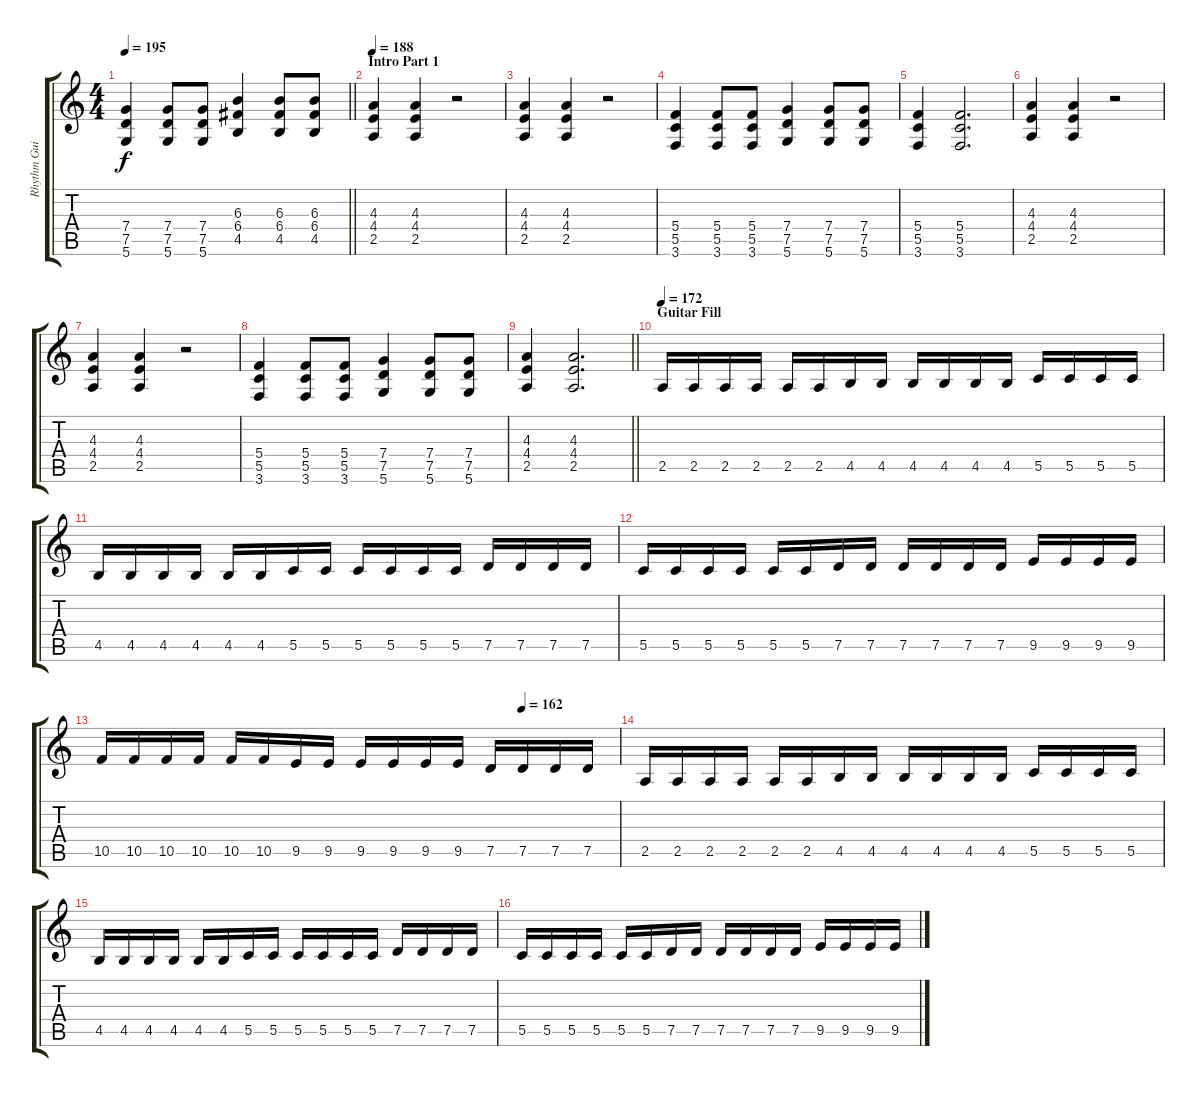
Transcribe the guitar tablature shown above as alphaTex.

\track ("Rhythm Guitar" "Rhythm Gui") {instrument distortionguitar}
\staff {score tabs}
\tuning (D4 A3 F3 C3 G2 D2) {hide}
\ts (4 4)
\tempo 195
\clef g2
\barLineRight lightlight
\ks c
(7.4 7.5 5.6).4{dy f} (7.4 7.5 5.6).8 (7.4 7.5 5.6).8 (6.3 6.4 4.5).4 (6.3 6.4 4.5).8 (6.3 6.4 4.5).8 |
\section ("" "Intro Part 1")
\tempo 188
(4.3 4.4 2.5).4 (4.3 4.4 2.5).4 r.2 |
(4.3 4.4 2.5).4 (4.3 4.4 2.5).4 r.2 |
(5.4 5.5 3.6).4 (5.4 5.5 3.6).8 (5.4 5.5 3.6).8 (7.4 7.5 5.6).4 (7.4 7.5 5.6).8 (7.4 7.5 5.6).8 |
(5.4 5.5 3.6).4 (5.4 5.5 3.6).2{d} |
(4.3 4.4 2.5).4 (4.3 4.4 2.5).4 r.2 |
(4.3 4.4 2.5).4 (4.3 4.4 2.5).4 r.2 |
(5.4 5.5 3.6).4 (5.4 5.5 3.6).8 (5.4 5.5 3.6).8 (7.4 7.5 5.6).4 (7.4 7.5 5.6).8 (7.4 7.5 5.6).8 |
\barLineRight lightlight
(4.3 4.4 2.5).4 (4.3 4.4 2.5).2{d} |
\section ("" "Guitar Fill")
\tempo 172
2.5.16{instrument distortionguitar} 2.5.16 2.5.16 2.5.16 2.5.16 2.5.16 4.5.16 4.5.16 4.5.16 4.5.16 4.5.16 4.5.16 5.5.16 5.5.16 5.5.16 5.5.16 |
4.5.16 4.5.16 4.5.16 4.5.16 4.5.16 4.5.16 5.5.16 5.5.16 5.5.16 5.5.16 5.5.16 5.5.16 7.5.16 7.5.16 7.5.16 7.5.16 |
5.5.16 5.5.16 5.5.16 5.5.16 5.5.16 5.5.16 7.5.16 7.5.16 7.5.16 7.5.16 7.5.16 7.5.16 9.5.16 9.5.16 9.5.16 9.5.16 |
\tempo (162 0.8125)
10.5.16 10.5.16 10.5.16 10.5.16 10.5.16 10.5.16 9.5.16 9.5.16 9.5.16 9.5.16 9.5.16 9.5.16 7.5.16 7.5.16 7.5.16 7.5.16 |
2.5.16 2.5.16 2.5.16 2.5.16 2.5.16 2.5.16 4.5.16 4.5.16 4.5.16 4.5.16 4.5.16 4.5.16 5.5.16 5.5.16 5.5.16 5.5.16 |
4.5.16 4.5.16 4.5.16 4.5.16 4.5.16 4.5.16 5.5.16 5.5.16 5.5.16 5.5.16 5.5.16 5.5.16 7.5.16 7.5.16 7.5.16 7.5.16 |
5.5.16 5.5.16 5.5.16 5.5.16 5.5.16 5.5.16 7.5.16 7.5.16 7.5.16 7.5.16 7.5.16 7.5.16 9.5.16 9.5.16 9.5.16 9.5.16
